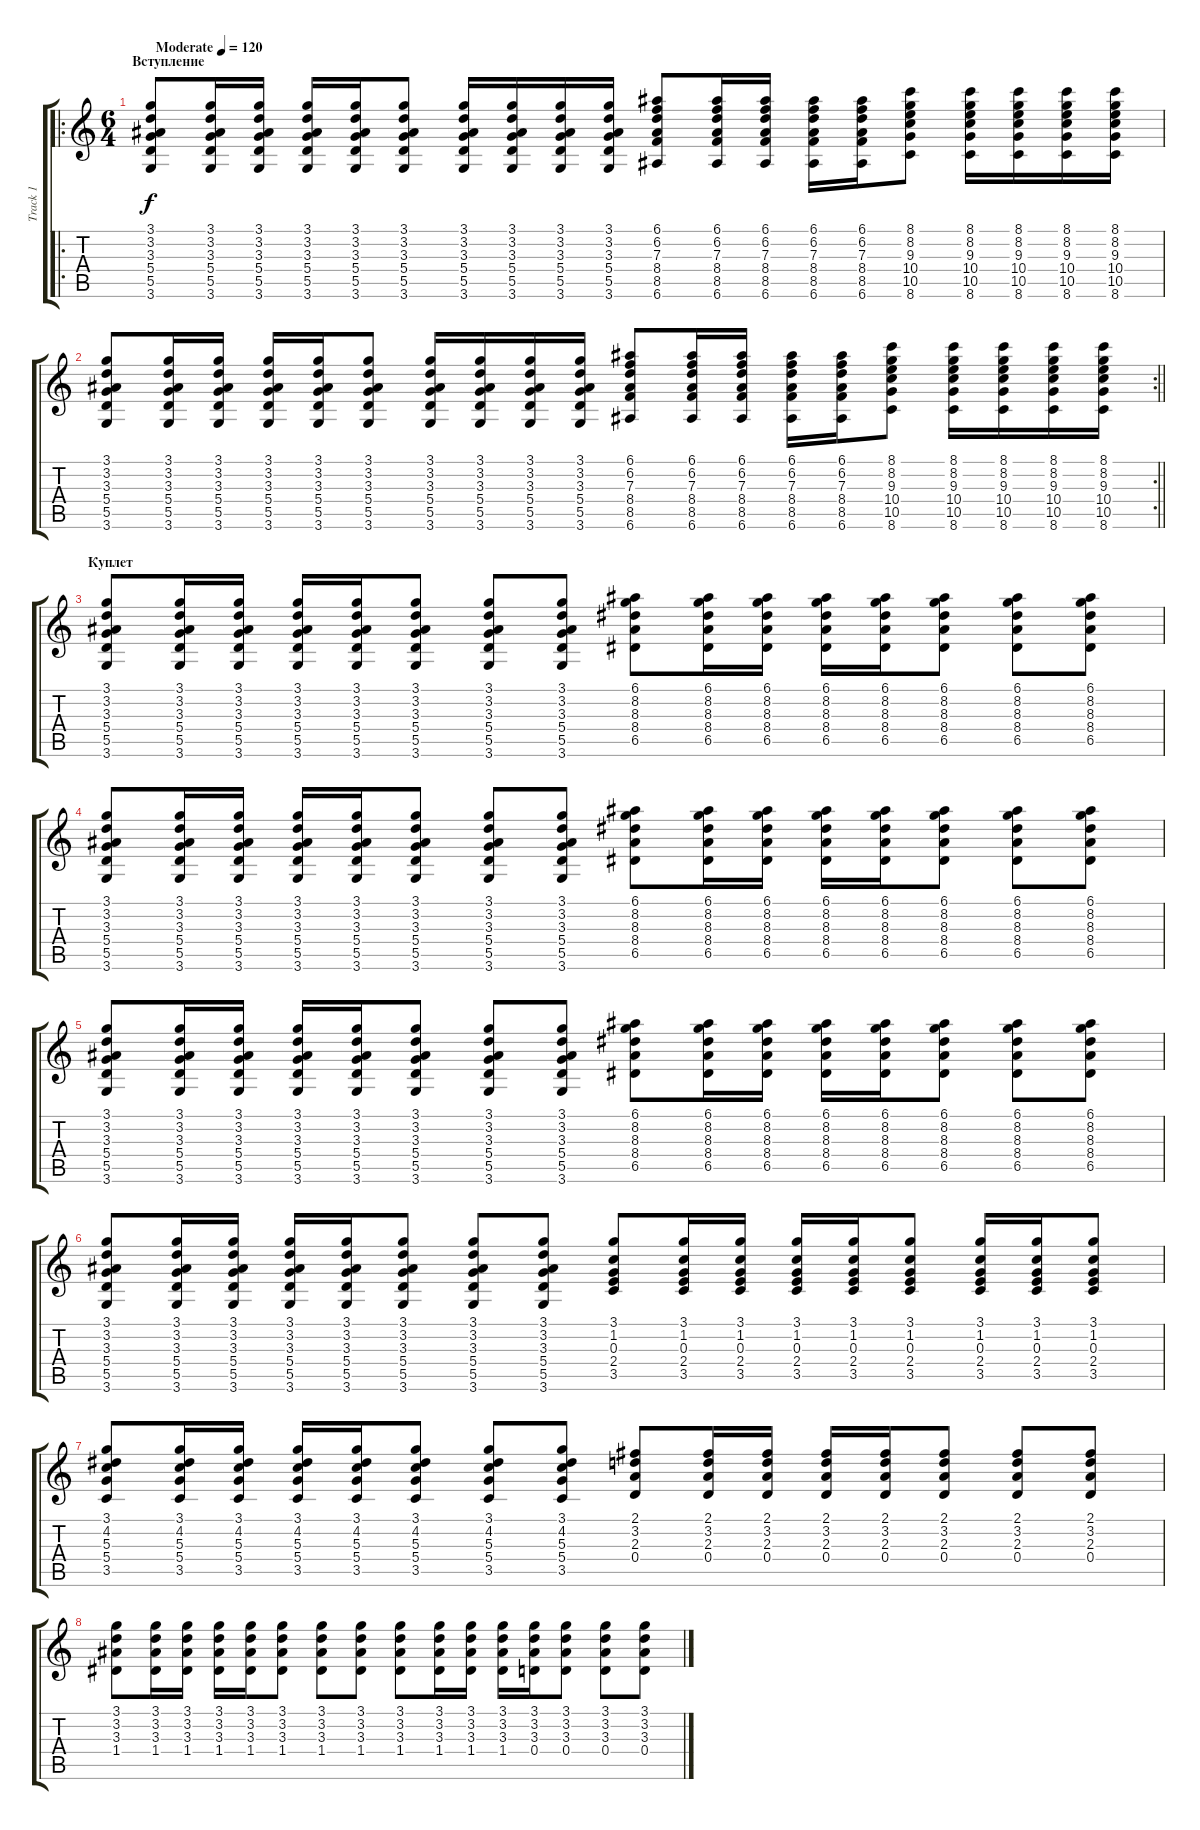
\track ("Track 1" "Track 1") {instrument electricguitarclean}
\staff {score tabs}
\tuning (E4 B3 G3 D3 A2 E2) {hide}
\ro
\ts (6 4)
\section ("" "Вступление")
\tempo (120 "Moderate")
\clef g2
\ks c
(3.1 3.2 3.3 5.4 5.5 3.6).8{dy f instrument electricguitarclean} (3.1 3.2 3.3 5.4 5.5 3.6).16 (3.1 3.2 3.3 5.4 5.5 3.6).16 (3.1 3.2 3.3 5.4 5.5 3.6).16 (3.1 3.2 3.3 5.4 5.5 3.6).16 (3.1 3.2 3.3 5.4 5.5 3.6).8 (3.1 3.2 3.3 5.4 5.5 3.6).16 (3.1 3.2 3.3 5.4 5.5 3.6).16 (3.1 3.2 3.3 5.4 5.5 3.6).16 (3.1 3.2 3.3 5.4 5.5 3.6).16 (6.1 6.2 7.3 8.4 8.5 6.6).8 (6.1 6.2 7.3 8.4 8.5 6.6).16 (6.1 6.2 7.3 8.4 8.5 6.6).16 (6.1 6.2 7.3 8.4 8.5 6.6).16 (6.1 6.2 7.3 8.4 8.5 6.6).16 (8.1 8.2 9.3 10.4 10.5 8.6).8 (8.1 8.2 9.3 10.4 10.5 8.6).16 (8.1 8.2 9.3 10.4 10.5 8.6).16 (8.1 8.2 9.3 10.4 10.5 8.6).16 (8.1 8.2 9.3 10.4 10.5 8.6).16 |
\rc 2
\barLineRight lightlight
(3.1 3.2 3.3 5.4 5.5 3.6).8 (3.1 3.2 3.3 5.4 5.5 3.6).16 (3.1 3.2 3.3 5.4 5.5 3.6).16 (3.1 3.2 3.3 5.4 5.5 3.6).16 (3.1 3.2 3.3 5.4 5.5 3.6).16 (3.1 3.2 3.3 5.4 5.5 3.6).8 (3.1 3.2 3.3 5.4 5.5 3.6).16 (3.1 3.2 3.3 5.4 5.5 3.6).16 (3.1 3.2 3.3 5.4 5.5 3.6).16 (3.1 3.2 3.3 5.4 5.5 3.6).16 (6.1 6.2 7.3 8.4 8.5 6.6).8 (6.1 6.2 7.3 8.4 8.5 6.6).16 (6.1 6.2 7.3 8.4 8.5 6.6).16 (6.1 6.2 7.3 8.4 8.5 6.6).16 (6.1 6.2 7.3 8.4 8.5 6.6).16 (8.1 8.2 9.3 10.4 10.5 8.6).8 (8.1 8.2 9.3 10.4 10.5 8.6).16 (8.1 8.2 9.3 10.4 10.5 8.6).16 (8.1 8.2 9.3 10.4 10.5 8.6).16 (8.1 8.2 9.3 10.4 10.5 8.6).16 |
\section ("" "Куплет")
(3.1 3.2 3.3 5.4 5.5 3.6).8 (3.1 3.2 3.3 5.4 5.5 3.6).16 (3.1 3.2 3.3 5.4 5.5 3.6).16 (3.1 3.2 3.3 5.4 5.5 3.6).16 (3.1 3.2 3.3 5.4 5.5 3.6).16 (3.1 3.2 3.3 5.4 5.5 3.6).8 (3.1 3.2 3.3 5.4 5.5 3.6).8 (3.1 3.2 3.3 5.4 5.5 3.6).8 (6.1 8.2 8.3 8.4 6.5).8 (6.1 8.2 8.3 8.4 6.5).16 (6.1 8.2 8.3 8.4 6.5).16 (6.1 8.2 8.3 8.4 6.5).16 (6.1 8.2 8.3 8.4 6.5).16 (6.1 8.2 8.3 8.4 6.5).8 (6.1 8.2 8.3 8.4 6.5).8 (6.1 8.2 8.3 8.4 6.5).8 |
(3.1 3.2 3.3 5.4 5.5 3.6).8 (3.1 3.2 3.3 5.4 5.5 3.6).16 (3.1 3.2 3.3 5.4 5.5 3.6).16 (3.1 3.2 3.3 5.4 5.5 3.6).16 (3.1 3.2 3.3 5.4 5.5 3.6).16 (3.1 3.2 3.3 5.4 5.5 3.6).8 (3.1 3.2 3.3 5.4 5.5 3.6).8 (3.1 3.2 3.3 5.4 5.5 3.6).8 (6.1 8.2 8.3 8.4 6.5).8 (6.1 8.2 8.3 8.4 6.5).16 (6.1 8.2 8.3 8.4 6.5).16 (6.1 8.2 8.3 8.4 6.5).16 (6.1 8.2 8.3 8.4 6.5).16 (6.1 8.2 8.3 8.4 6.5).8 (6.1 8.2 8.3 8.4 6.5).8 (6.1 8.2 8.3 8.4 6.5).8 |
(3.1 3.2 3.3 5.4 5.5 3.6).8 (3.1 3.2 3.3 5.4 5.5 3.6).16 (3.1 3.2 3.3 5.4 5.5 3.6).16 (3.1 3.2 3.3 5.4 5.5 3.6).16 (3.1 3.2 3.3 5.4 5.5 3.6).16 (3.1 3.2 3.3 5.4 5.5 3.6).8 (3.1 3.2 3.3 5.4 5.5 3.6).8 (3.1 3.2 3.3 5.4 5.5 3.6).8 (6.1 8.2 8.3 8.4 6.5).8 (6.1 8.2 8.3 8.4 6.5).16 (6.1 8.2 8.3 8.4 6.5).16 (6.1 8.2 8.3 8.4 6.5).16 (6.1 8.2 8.3 8.4 6.5).16 (6.1 8.2 8.3 8.4 6.5).8 (6.1 8.2 8.3 8.4 6.5).8 (6.1 8.2 8.3 8.4 6.5).8 |
(3.1 3.2 3.3 5.4 5.5 3.6).8 (3.1 3.2 3.3 5.4 5.5 3.6).16 (3.1 3.2 3.3 5.4 5.5 3.6).16 (3.1 3.2 3.3 5.4 5.5 3.6).16 (3.1 3.2 3.3 5.4 5.5 3.6).16 (3.1 3.2 3.3 5.4 5.5 3.6).8 (3.1 3.2 3.3 5.4 5.5 3.6).8 (3.1 3.2 3.3 5.4 5.5 3.6).8 (3.1 1.2 0.3 2.4 3.5).8 (3.1 1.2 0.3 2.4 3.5).16 (3.1 1.2 0.3 2.4 3.5).16 (3.1 1.2 0.3 2.4 3.5).16 (3.1 1.2 0.3 2.4 3.5).16 (3.1 1.2 0.3 2.4 3.5).8 (3.1 1.2 0.3 2.4 3.5).16 (3.1 1.2 0.3 2.4 3.5).16 (3.1 1.2 0.3 2.4 3.5).8 |
(3.1 4.2 5.3 5.4 3.5).8 (3.1 4.2 5.3 5.4 3.5).16 (3.1 4.2 5.3 5.4 3.5).16 (3.1 4.2 5.3 5.4 3.5).16 (3.1 4.2 5.3 5.4 3.5).16 (3.1 4.2 5.3 5.4 3.5).8 (3.1 4.2 5.3 5.4 3.5).8 (3.1 4.2 5.3 5.4 3.5).8 (2.1 3.2 2.3 0.4).8 (2.1 3.2 2.3 0.4).16 (2.1 3.2 2.3 0.4).16 (2.1 3.2 2.3 0.4).16 (2.1 3.2 2.3 0.4).16 (2.1 3.2 2.3 0.4).8 (2.1 3.2 2.3 0.4).8 (2.1 3.2 2.3 0.4).8 |
(3.1 3.2 3.3 1.4).8 (3.1 3.2 3.3 1.4).16 (3.1 3.2 3.3 1.4).16 (3.1 3.2 3.3 1.4).16 (3.1 3.2 3.3 1.4).16 (3.1 3.2 3.3 1.4).8 (3.1 3.2 3.3 1.4).8 (3.1 3.2 3.3 1.4).8 (3.1 3.2 3.3 1.4).8 (3.1 3.2 3.3 1.4).16 (3.1 3.2 3.3 1.4).16 (3.1 3.2 3.3 1.4).16 (3.1 3.2 3.3 0.4).16 (3.1 3.2 3.3 0.4).8 (3.1 3.2 3.3 0.4).8 (3.1 3.2 3.3 0.4).8
